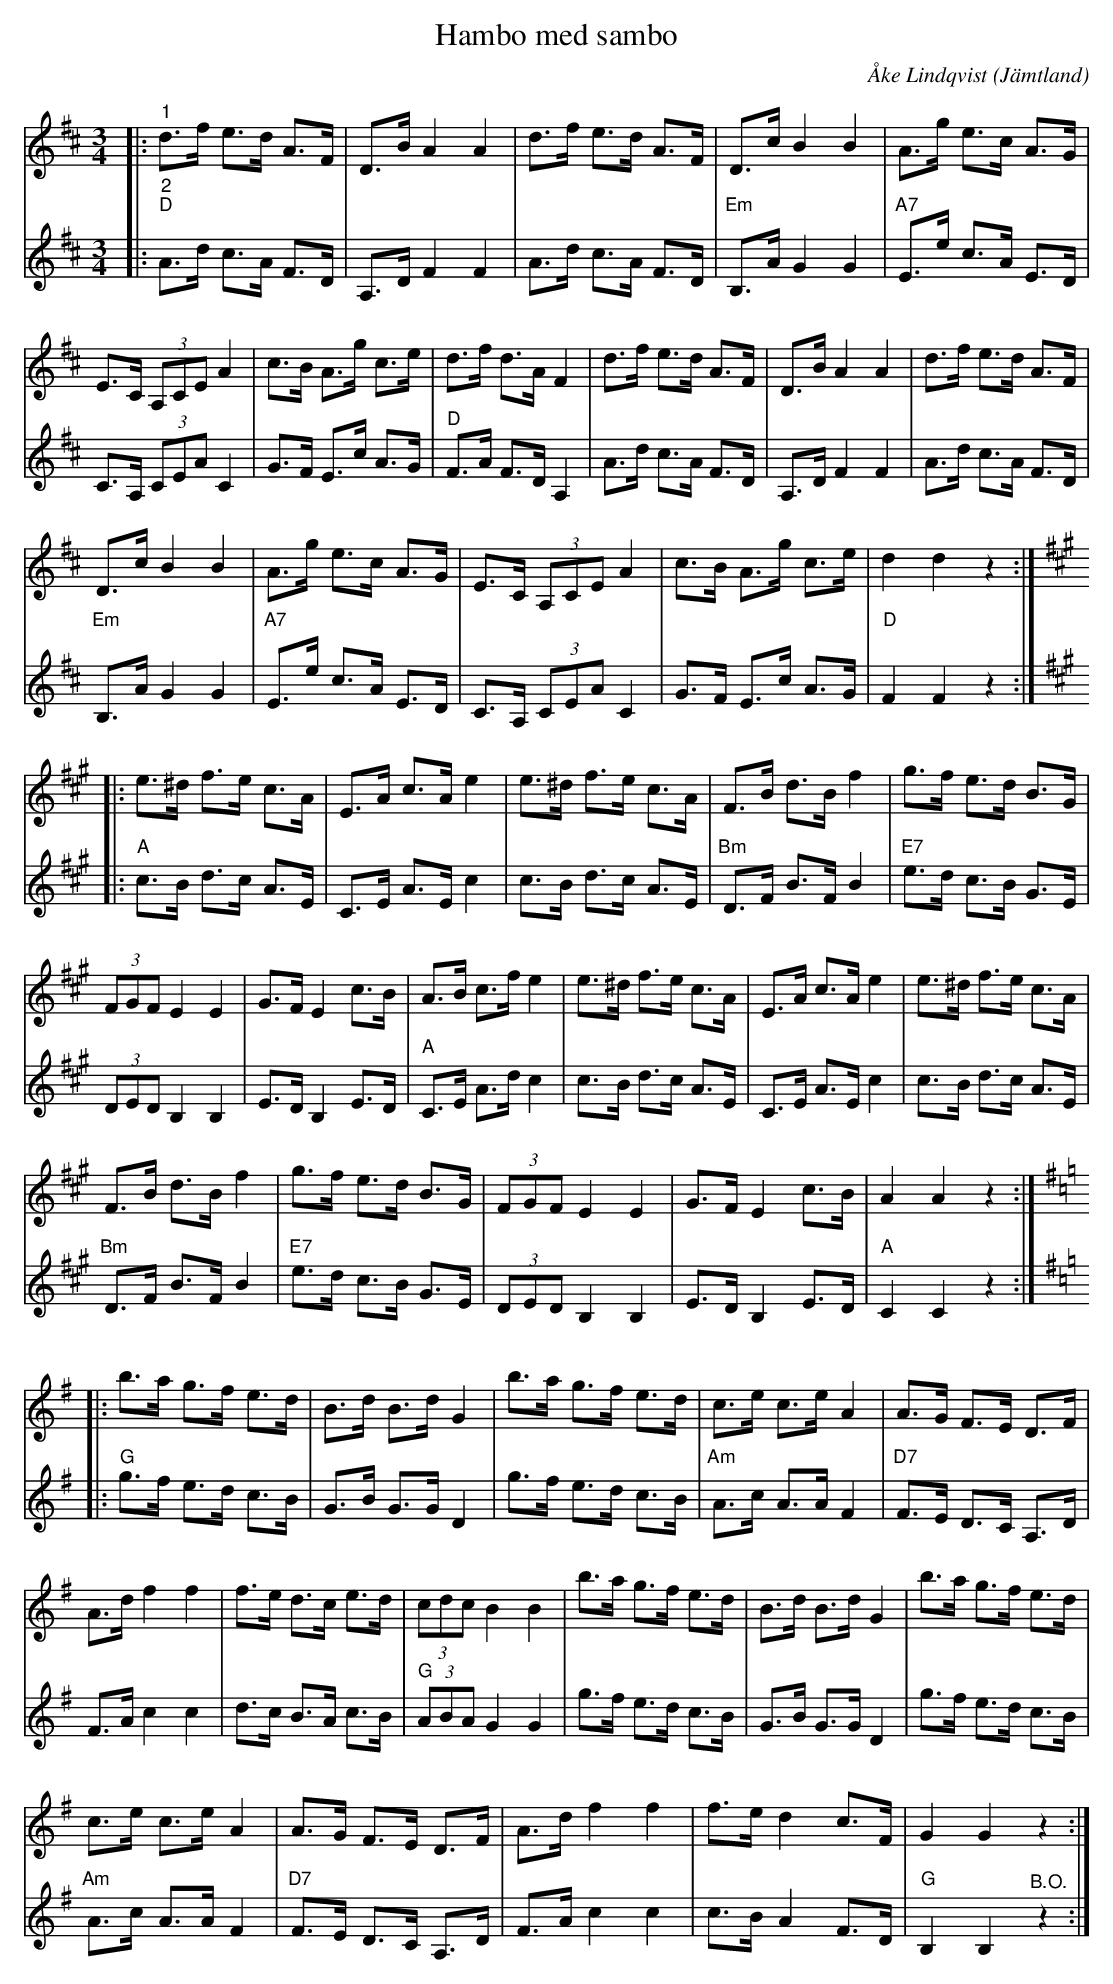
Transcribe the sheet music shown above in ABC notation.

X:1
T:Hambo med sambo
C:Åke Lindqvist
O:Jämtland
L:1/8
M:3/4
K:D
V:1
|:"^1" d>f e>d A>F | D>B A2 A2 | d>f e>d A>F | D>c B2 B2 | A>g e>c A>G |
E>C (3A,CE A2 | c>B A>g c>e | d>f d>A F2 | d>f e>d A>F | D>B A2 A2 | d>f e>d A>F |
D>c B2 B2 | A>g e>c A>G | E>C (3A,CE A2 | c>B A>g c>e | d2 d2 z2 ::
[K:A] e>^d f>e c>A | E>A c>A e2 | e>^d f>e c>A | F>B d>B f2 | g>f e>d B>G |
(3FGF E2 E2 | G>F E2 c>B | A>B c>f e2 | e>^d f>e c>A | E>A c>A e2 | e>^d f>e c>A |
 F>B d>B f2 | g>f e>d B>G | (3FGF E2 E2 | G>F E2 c>B | A2 A2 z2 ::
[K:G] b>a g>f e>d | B>d B>d G2 | b>a g>f e>d | c>e c>e A2 | A>G F>E D>F |
A>d f2 f2 | f>e d>c e>d | (3cdc B2 B2 | b>a g>f e>d | B>d B>d G2 | b>a g>f e>d |
 c>e c>e A2 | A>G F>E D>F | A>d f2 f2 | f>e d2 c>F | G2 G2 z2 :|
V:2
|:"^2""D" A>d c>A F>D | A,>D F2 F2 | A>d c>A F>D |"Em" B,>A G2 G2 | "A7" E>e c>A E>D | C>A, (3CEA C2 |
G>F E>c A>G | "D" F>A F>D A,2 |  A>d c>A F>D | A,>D F2 F2 | A>d c>A F>D |"Em" B,>A G2 G2 |
"A7" E>e c>A E>D | C>A, (3CEA C2 | G>F E>c A>G | "D" F2 F2 z2 ::
[K:A]"A" c>B d>c A>E | C>E A>E c2 | c>B d>c A>E | "Bm" D>F B>F B2 | "E7" e>d c>B G>E |
(3DED B,2 B,2 | E>D B,2 E>D | "A" C>E A>d c2 | c>B d>c A>E | C>E A>E c2 | c>B d>c A>E |
"Bm" D>F B>F B2 |"E7" e>d c>B G>E | (3DED B,2 B,2 | E>D B,2 E>D | "A" C2 C2 z2 ::
[K:G]"G" g>f e>d c>B | G>B G>G D2 | g>f e>d c>B |"Am" A>c A>A F2 |"D7" F>E D>C A,>D |
F>A c2 c2 | d>c B>A c>B |"G" (3ABA G2 G2 | g>f e>d c>B | G>B G>G D2 | g>f e>d c>B |
"Am" A>c A>A F2 |"D7" F>E D>C A,>D | F>A c2 c2 | c>B A2 F>D |"G" B,2 B,2"^B.O." z2 :|
